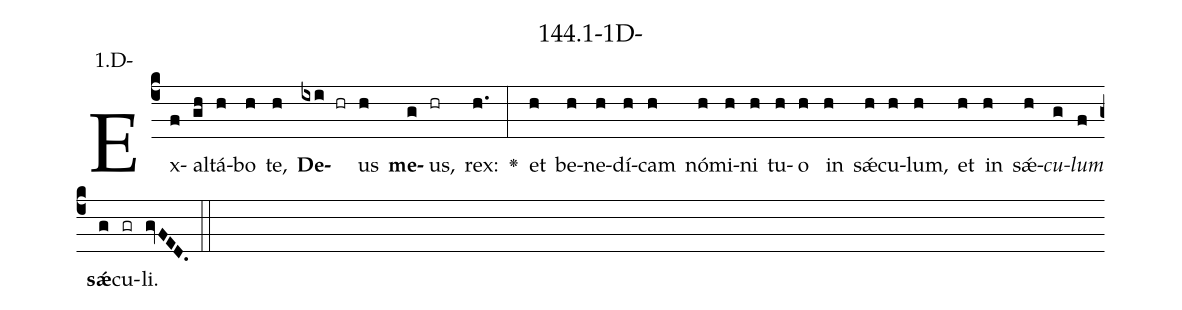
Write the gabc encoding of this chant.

name: 144.1-1D-;
annotation: 1.D-;
%%
(c4)Ex(f)al(gh)tá(h)bo(h) te,(h) <b>De</b>(ixi hr)us(h) <b>me</b>(g)us,(hr) rex:(h.) <v>\greheightstar</v>(:) et(h) be(h)ne(h)dí(h)cam(h) nó(h)mi(h)ni(h) tu(h)o(h) in(h) sǽ(h)cu(h)lum,(h) et(h) in(h) sǽ(h)<i>cu</i>(g)<i>lum</i>(f) <b>sǽ</b>(g)cu(gr)li.(gvFED.) (::)


%E(h) u(h) o(g) u(f) a(g) e.(gvFED.) (::)
